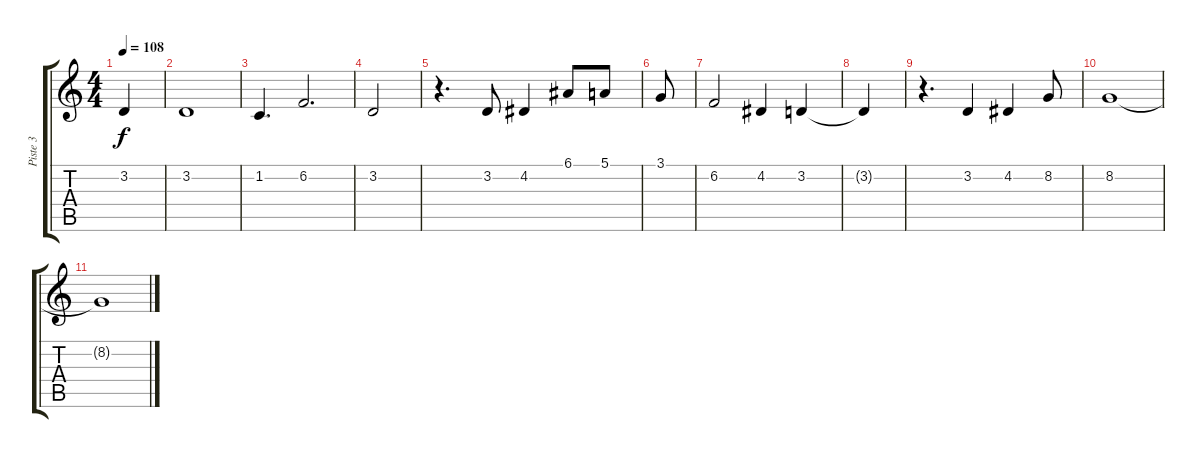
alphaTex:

\track ("Piste 3" "Piste 3") {instrument pad5bowed}
\staff {score tabs}
\tuning (E4 B3 G3 D3 A2 E2) {hide}
\ts (4 4)
\tempo 108
\clef g2
\ks c
3.2{t}.4{dy f} |
3.2.1 |
1.2.4{d} 6.2.2{d} |
3.2.2 |
r.4{d} 3.2.8 4.2.4 6.1.8 5.1.8 |
3.1.8 |
6.2.2 4.2.4 3.2.4 |
3.2{t}.4 |
r.4{d} 3.2.4 4.2.4 8.2.8 |
8.2.1 |
8.2{t}.1
